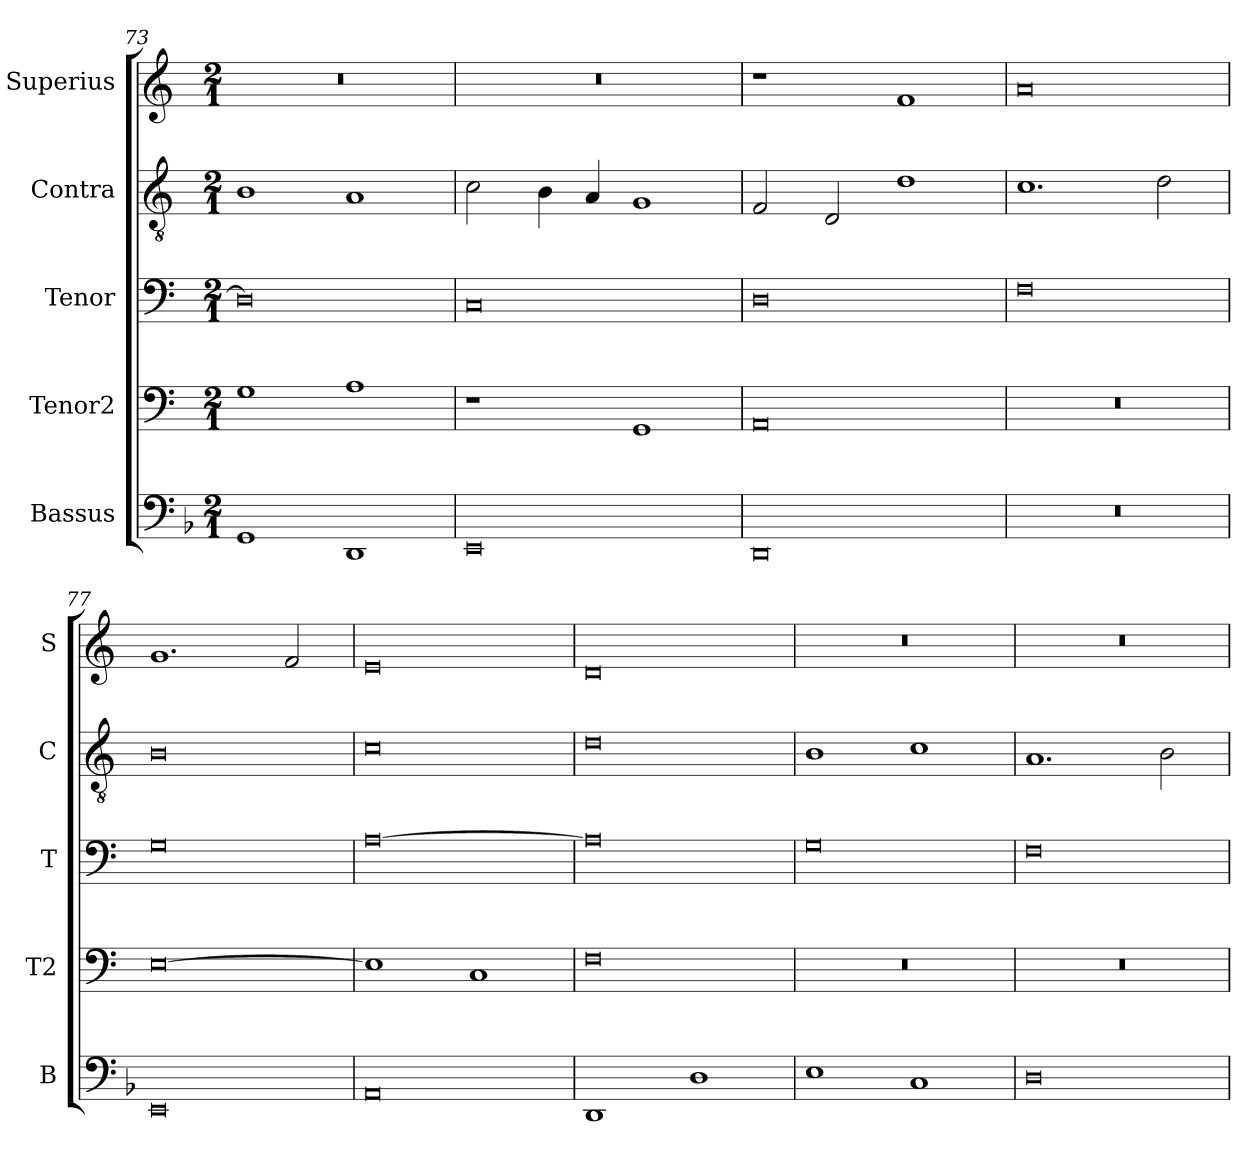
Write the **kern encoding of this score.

**kern	**kern	**kern	**kern	**kern
*part5	*part4	*part3	*part2	*part1
*staff5	*staff4	*staff3	*staff2	*staff1
*I"Bassus	*I"Tenor2	*I"Tenor	*I"Contra	*I"Superius
*I'B	*I'T2	*I'T	*I'C	*I'S
*clefF4	*clefF4	*clefF4	*clefGv2	*clefG2
*k[b-]	*k[]	*k[]	*k[]	*k[]
*M2/1	*M2/1	*M2/1	*M2/1	*M2/1
=73	=73	=73	=73	=73
1GG	1G	0D\]	1B	0r
1DD	1A	.	1A	.
=74	=74	=74	=74	=74
0EE	1r	0C/	2c\	0r
.	.	.	4B\	.
.	.	.	4A/	.
.	1GG	.	1G	.
=75	=75	=75	=75	=75
0DD	0AA	0D\	2F/	1r
.	.	.	2D/	.
.	.	.	1d	1f
=76	=76	=76	=76	=76
0r	0r	0F\	1.c	0a
.	.	.	2d\	.
=77	=77	=77	=77	=77
0EE	[0E	0G\	0B	1.g
.	.	.	.	2f/
=78	=78	=78	=78	=78
0AA	1E]	[0A\	0c	0e
.	1C	.	.	.
=79	=79	=79	=79	=79
1DD	0F	0A\]	0d	0d
1D	.	.	.	.
=80	=80	=80	=80	=80
1E	0r	0G\	1B	0r
1C	.	.	1c	.
=81	=81	=81	=81	=81
0D	0r	0F\	1.A	0r
.	.	.	2B\	.
=	=	=	=	=
*-	*-	*-	*-	*-
